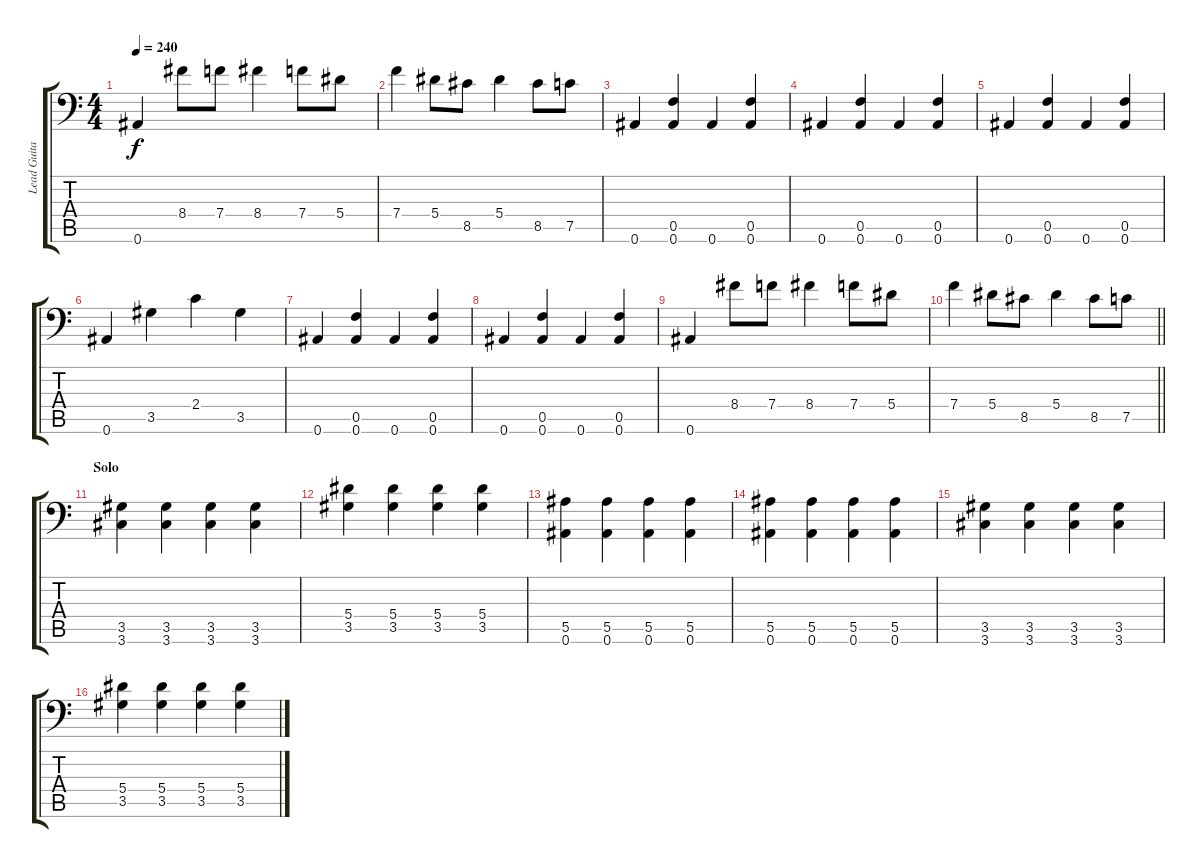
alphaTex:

\track ("Lead Guitar 2" "Lead Guita") {instrument distortionguitar}
\staff {score tabs}
\tuning (C4 G3 Eb3 Bb2 F2 Bb1) {hide}
\ts (4 4)
\tempo 240
\clef f4
\ks c
0.6.4{dy f} 8.4.8 7.4.8 8.4.4 7.4.8 5.4.8 |
7.4.4 5.4.8 8.5.8 5.4.4 8.5.8 7.5.8 |
0.6.4 (0.5 0.6).4 0.6.4 (0.5 0.6).4 |
0.6.4 (0.5 0.6).4 0.6.4 (0.5 0.6).4 |
0.6.4 (0.5 0.6).4 0.6.4 (0.5 0.6).4 |
0.6.4 3.5.4 2.4.4 3.5.4 |
0.6.4 (0.5 0.6).4 0.6.4 (0.5 0.6).4 |
0.6.4 (0.5 0.6).4 0.6.4 (0.5 0.6).4 |
0.6.4 8.4.8 7.4.8 8.4.4 7.4.8 5.4.8 |
\barLineRight lightlight
7.4.4 5.4.8 8.5.8 5.4.4 8.5.8 7.5.8 |
\section ("" "Solo")
(3.5 3.6).4 (3.5 3.6).4 (3.5 3.6).4 (3.5 3.6).4 |
(5.4 3.5).4 (5.4 3.5).4 (5.4 3.5).4 (5.4 3.5).4 |
(5.5 0.6).4 (5.5 0.6).4 (5.5 0.6).4 (5.5 0.6).4 |
(5.5 0.6).4 (5.5 0.6).4 (5.5 0.6).4 (5.5 0.6).4 |
(3.5 3.6).4 (3.5 3.6).4 (3.5 3.6).4 (3.5 3.6).4 |
(5.4 3.5).4 (5.4 3.5).4 (5.4 3.5).4 (5.4 3.5).4
